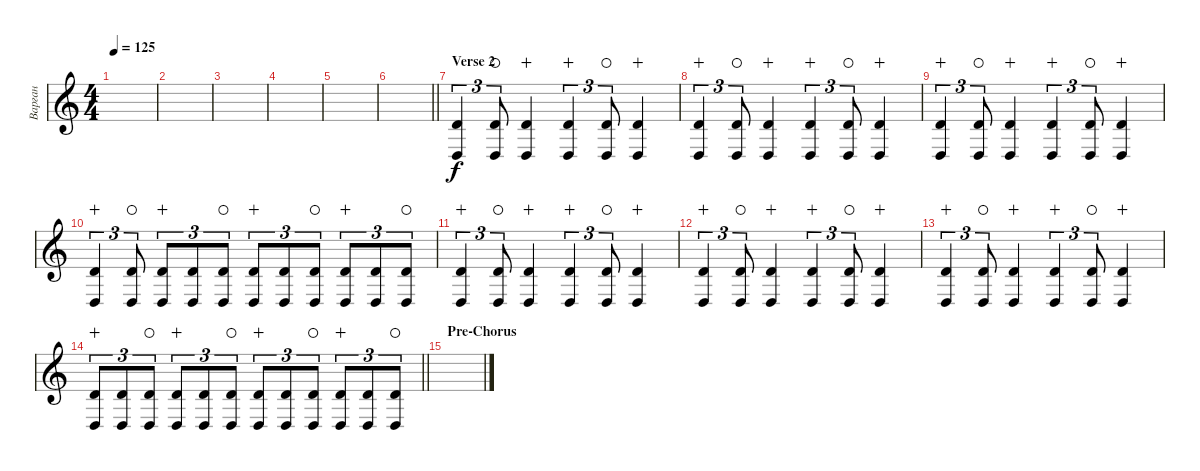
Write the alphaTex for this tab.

\track ("Варган" "Варган") {mute instrument acousticguitarnylon}
\staff {score}
\tuning (E4 B3 G3 D3 A2 B1) {hide}
\ts (4 4)
\tempo 125
\clef g2
\ks c
|
|
|
|
|
\barLineRight lightlight
|
\section ("" "Verse 2")
(0.4 3.6).4{tu (3 2)} (0.4 3.6).8{tu (3 2) waho} (0.4 3.6).4{wahc} (0.4 3.6).4{tu (3 2) wahc} (0.4 3.6).8{tu (3 2) waho} (0.4 3.6).4{wahc} |
(0.4 3.6).4{tu (3 2) wahc} (0.4 3.6).8{tu (3 2) waho} (0.4 3.6).4{wahc} (0.4 3.6).4{tu (3 2) wahc} (0.4 3.6).8{tu (3 2) waho} (0.4 3.6).4{wahc} |
(0.4 3.6).4{tu (3 2) wahc} (0.4 3.6).8{tu (3 2) waho} (0.4 3.6).4{wahc} (0.4 3.6).4{tu (3 2) wahc} (0.4 3.6).8{tu (3 2) waho} (0.4 3.6).4{wahc} |
(0.4 3.6).4{tu (3 2) wahc} (0.4 3.6).8{tu (3 2) waho} (0.4 3.6).8{tu (3 2) wahc} (0.4 3.6).8{tu (3 2)} (0.4 3.6).8{tu (3 2) waho} (0.4 3.6).8{tu (3 2) wahc} (0.4 3.6).8{tu (3 2)} (0.4 3.6).8{tu (3 2) waho} (0.4 3.6).8{tu (3 2) wahc} (0.4 3.6).8{tu (3 2)} (0.4 3.6).8{tu (3 2) waho} |
(0.4 3.6).4{tu (3 2) wahc} (0.4 3.6).8{tu (3 2) waho} (0.4 3.6).4{wahc} (0.4 3.6).4{tu (3 2) wahc} (0.4 3.6).8{tu (3 2) waho} (0.4 3.6).4{wahc} |
(0.4 3.6).4{tu (3 2) wahc} (0.4 3.6).8{tu (3 2) waho} (0.4 3.6).4{wahc} (0.4 3.6).4{tu (3 2) wahc} (0.4 3.6).8{tu (3 2) waho} (0.4 3.6).4{wahc} |
(0.4 3.6).4{tu (3 2) wahc} (0.4 3.6).8{tu (3 2) waho} (0.4 3.6).4{wahc} (0.4 3.6).4{tu (3 2) wahc} (0.4 3.6).8{tu (3 2) waho} (0.4 3.6).4{wahc} |
\barLineRight lightlight
(0.4 3.6).8{tu (3 2) wahc} (0.4 3.6).8{tu (3 2)} (0.4 3.6).8{tu (3 2) waho} (0.4 3.6).8{tu (3 2) wahc} (0.4 3.6).8{tu (3 2)} (0.4 3.6).8{tu (3 2) waho} (0.4 3.6).8{tu (3 2) wahc} (0.4 3.6).8{tu (3 2)} (0.4 3.6).8{tu (3 2) waho} (0.4 3.6).8{tu (3 2) wahc} (0.4 3.6).8{tu (3 2)} (0.4 3.6).8{tu (3 2) waho} |
\section ("" "Pre-Chorus")
